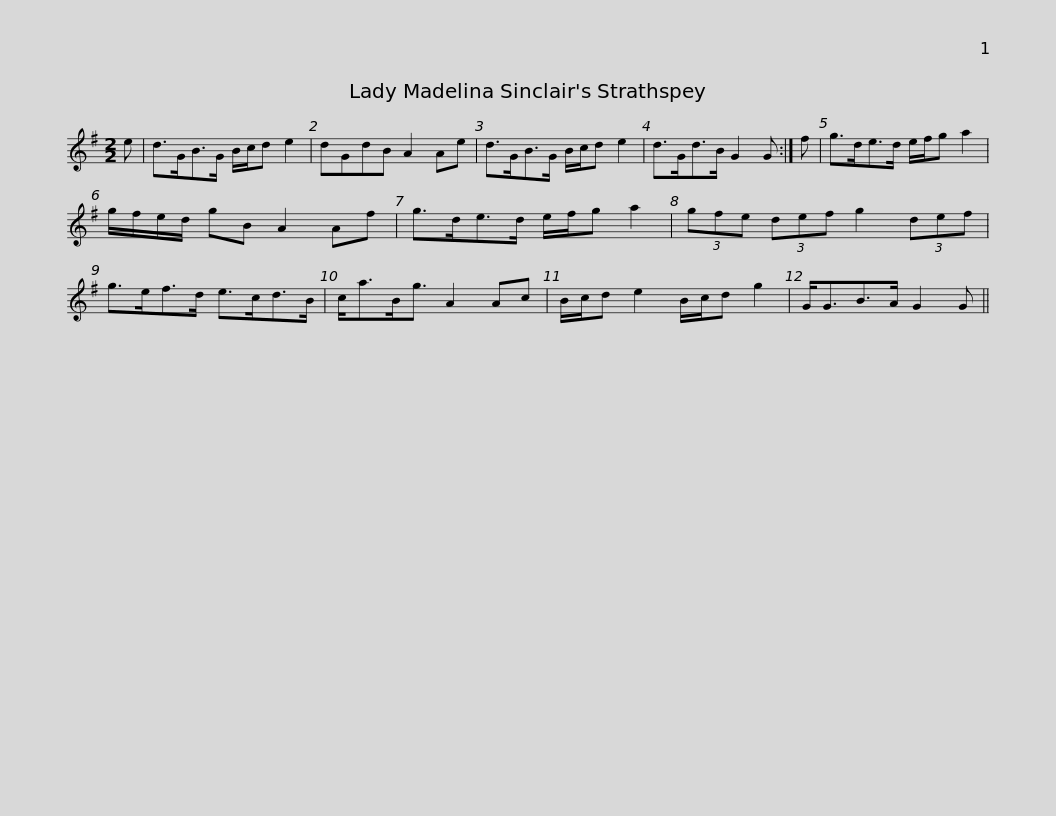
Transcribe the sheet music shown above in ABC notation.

X:1
L:1/8
M:2/2
I:linebreak $
K:G
V:1 treble
V:1
 e | d>GB>G B/c/d e2 | dGdB A2 Ae | d>GB>G B/c/d e2 | d>Gd>B G2 G :| %5
 f |$ g>de>d e/f/g a2 | g/f/e/d/ gB A2 Af | g>de>d e/f/g a2 | (3gfe (3def g2 (3def | %10
 g>ef>d e>cd>B |$ c<aB<g A2 Ac | B/c/d e2 B/c/d g2 | G<GB>A G2 G || %14
